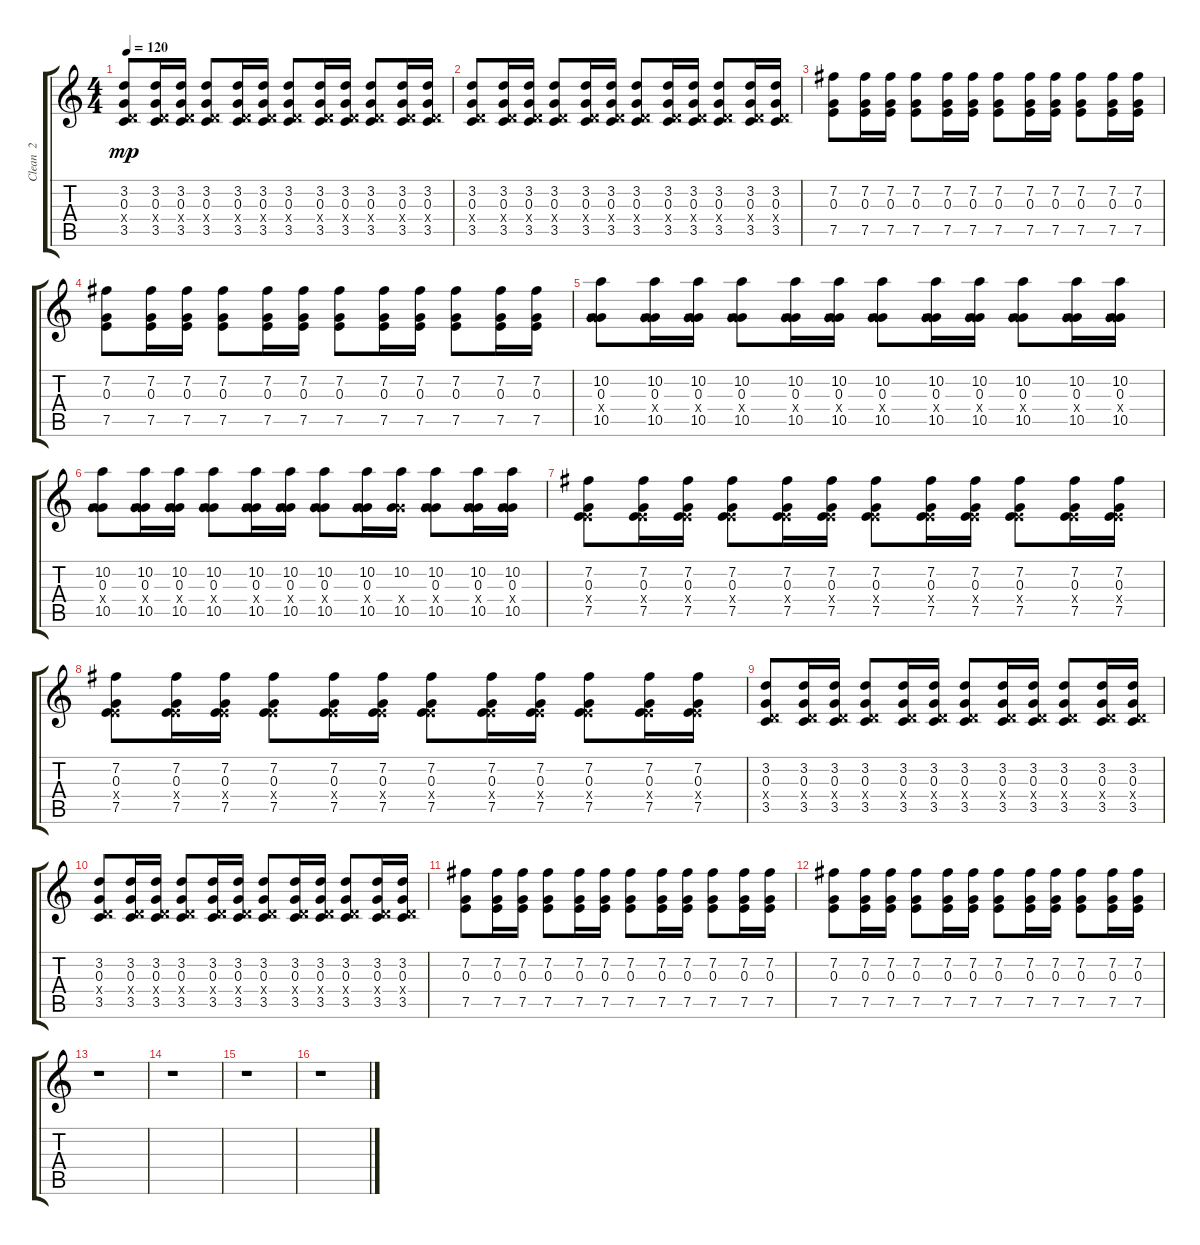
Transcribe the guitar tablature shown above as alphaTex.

\track ("Clean  2" "Clean  2") {instrument electricguitarclean}
\staff {score tabs}
\tuning (E4 B3 G3 D3 A2 D2) {hide}
\ts (4 4)
\tempo 120
\clef g2
\ks c
(3.2 0.3 0.4{x} 3.5).8{dy mp} (3.2 0.3 0.4{x} 3.5).16 (3.2 0.3 0.4{x} 3.5).16 (3.2 0.3 0.4{x} 3.5).8 (3.2 0.3 0.4{x} 3.5).16 (3.2 0.3 0.4{x} 3.5).16 (3.2 0.3 0.4{x} 3.5).8 (3.2 0.3 0.4{x} 3.5).16 (3.2 0.3 0.4{x} 3.5).16 (3.2 0.3 0.4{x} 3.5).8 (3.2 0.3 0.4{x} 3.5).16 (3.2 0.3 0.4{x} 3.5).16 |
(3.2 0.3 0.4{x} 3.5).8 (3.2 0.3 0.4{x} 3.5).16 (3.2 0.3 0.4{x} 3.5).16 (3.2 0.3 0.4{x} 3.5).8 (3.2 0.3 0.4{x} 3.5).16 (3.2 0.3 0.4{x} 3.5).16 (3.2 0.3 0.4{x} 3.5).8 (3.2 0.3 0.4{x} 3.5).16 (3.2 0.3 0.4{x} 3.5).16 (3.2 0.3 0.4{x} 3.5).8 (3.2 0.3 0.4{x} 3.5).16 (3.2 0.3 0.4{x} 3.5).16 |
(7.2 0.3 7.5).8 (7.2 0.3 7.5).16 (7.2 0.3 7.5).16 (7.2 0.3 7.5).8 (7.2 0.3 7.5).16 (7.2 0.3 7.5).16 (7.2 0.3 7.5).8 (7.2 0.3 7.5).16 (7.2 0.3 7.5).16 (7.2 0.3 7.5).8 (7.2 0.3 7.5).16 (7.2 0.3 7.5).16 |
(7.2 0.3 7.5).8 (7.2 0.3 7.5).16 (7.2 0.3 7.5).16 (7.2 0.3 7.5).8 (7.2 0.3 7.5).16 (7.2 0.3 7.5).16 (7.2 0.3 7.5).8 (7.2 0.3 7.5).16 (7.2 0.3 7.5).16 (7.2 0.3 7.5).8 (7.2 0.3 7.5).16 (7.2 0.3 7.5).16 |
(10.2 0.3 5.4{x} 10.5).8 (10.2 0.3 5.4{x} 10.5).16 (10.2 0.3 5.4{x} 10.5).16 (10.2 0.3 5.4{x} 10.5).8 (10.2 0.3 5.4{x} 10.5).16 (10.2 0.3 5.4{x} 10.5).16 (10.2 0.3 5.4{x} 10.5).8 (10.2 0.3 5.4{x} 10.5).16 (10.2 0.3 5.4{x} 10.5).16 (10.2 0.3 5.4{x} 10.5).8 (10.2 0.3 5.4{x} 10.5).16 (10.2 0.3 5.4{x} 10.5).16 |
(10.2 0.3 5.4{x} 10.5).8 (10.2 0.3 5.4{x} 10.5).16 (10.2 0.3 5.4{x} 10.5).16 (10.2 0.3 5.4{x} 10.5).8 (10.2 0.3 5.4{x} 10.5).16 (10.2 0.3 5.4{x} 10.5).16 (10.2 0.3 5.4{x} 10.5).8 (10.2 0.3 5.4{x} 10.5).16 (10.2 5.4{x} 10.5).16 (10.2 0.3 5.4{x} 10.5).8 (10.2 0.3 5.4{x} 10.5).16 (10.2 0.3 5.4{x} 10.5).16 |
(7.2 0.3 2.4{x} 7.5).8 (7.2 0.3 2.4{x} 7.5).16 (7.2 0.3 2.4{x} 7.5).16 (7.2 0.3 2.4{x} 7.5).8 (7.2 0.3 2.4{x} 7.5).16 (7.2 0.3 2.4{x} 7.5).16 (7.2 0.3 2.4{x} 7.5).8 (7.2 0.3 2.4{x} 7.5).16 (7.2 0.3 2.4{x} 7.5).16 (7.2 0.3 2.4{x} 7.5).8 (7.2 0.3 2.4{x} 7.5).16 (7.2 0.3 2.4{x} 7.5).16 |
(7.2 0.3 2.4{x} 7.5).8 (7.2 0.3 2.4{x} 7.5).16 (7.2 0.3 2.4{x} 7.5).16 (7.2 0.3 2.4{x} 7.5).8 (7.2 0.3 2.4{x} 7.5).16 (7.2 0.3 2.4{x} 7.5).16 (7.2 0.3 2.4{x} 7.5).8 (7.2 0.3 2.4{x} 7.5).16 (7.2 0.3 2.4{x} 7.5).16 (7.2 0.3 2.4{x} 7.5).8 (7.2 0.3 2.4{x} 7.5).16 (7.2 0.3 2.4{x} 7.5).16 |
(3.2 0.3 0.4{x} 3.5).8 (3.2 0.3 0.4{x} 3.5).16 (3.2 0.3 0.4{x} 3.5).16 (3.2 0.3 0.4{x} 3.5).8 (3.2 0.3 0.4{x} 3.5).16 (3.2 0.3 0.4{x} 3.5).16 (3.2 0.3 0.4{x} 3.5).8 (3.2 0.3 0.4{x} 3.5).16 (3.2 0.3 0.4{x} 3.5).16 (3.2 0.3 0.4{x} 3.5).8 (3.2 0.3 0.4{x} 3.5).16 (3.2 0.3 0.4{x} 3.5).16 |
(3.2 0.3 0.4{x} 3.5).8 (3.2 0.3 0.4{x} 3.5).16 (3.2 0.3 0.4{x} 3.5).16 (3.2 0.3 0.4{x} 3.5).8 (3.2 0.3 0.4{x} 3.5).16 (3.2 0.3 0.4{x} 3.5).16 (3.2 0.3 0.4{x} 3.5).8 (3.2 0.3 0.4{x} 3.5).16 (3.2 0.3 0.4{x} 3.5).16 (3.2 0.3 0.4{x} 3.5).8 (3.2 0.3 0.4{x} 3.5).16 (3.2 0.3 0.4{x} 3.5).16 |
(7.2 0.3 7.5).8 (7.2 0.3 7.5).16 (7.2 0.3 7.5).16 (7.2 0.3 7.5).8 (7.2 0.3 7.5).16 (7.2 0.3 7.5).16 (7.2 0.3 7.5).8 (7.2 0.3 7.5).16 (7.2 0.3 7.5).16 (7.2 0.3 7.5).8 (7.2 0.3 7.5).16 (7.2 0.3 7.5).16 |
(7.2 0.3 7.5).8 (7.2 0.3 7.5).16 (7.2 0.3 7.5).16 (7.2 0.3 7.5).8 (7.2 0.3 7.5).16 (7.2 0.3 7.5).16 (7.2 0.3 7.5).8 (7.2 0.3 7.5).16 (7.2 0.3 7.5).16 (7.2 0.3 7.5).8 (7.2 0.3 7.5).16 (7.2 0.3 7.5).16 |
r.1 |
r.1 |
r.1 |
r.1
